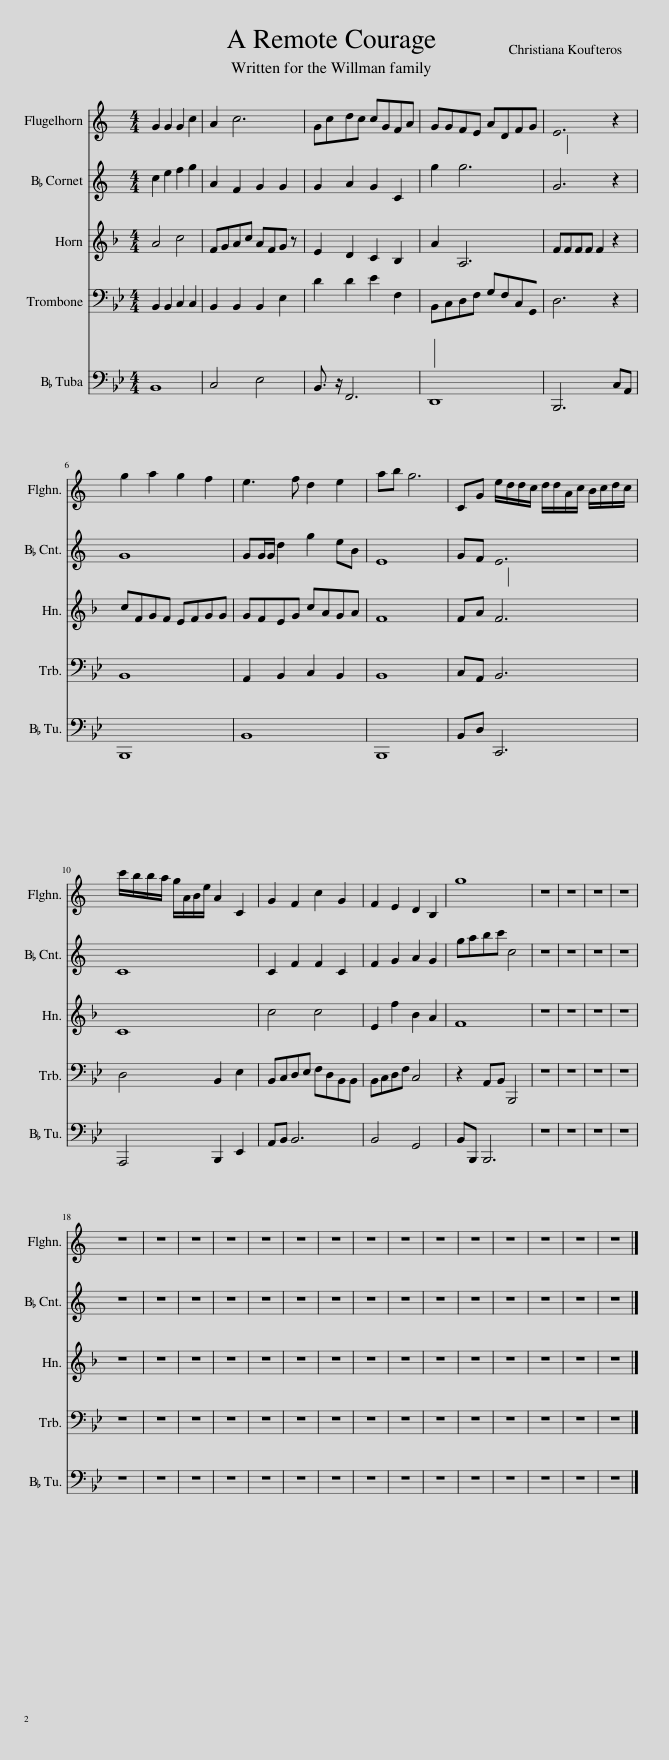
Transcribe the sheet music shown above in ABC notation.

X:1
%%score 1 2 3 4 5
L:1/8
M:4/4
I:linebreak $
K:Bb
V:1 treble transpose=-2
V:2 treble transpose=-2
V:3 treble transpose=-7
V:4 bass
V:5 bass
V:1
[K:C] G2 G2 G2 c2 | A2 c6 | Gcdc cGFA | GGFE ADFG | E6 z2 |$ %5
 g2 a2 g2 f2 | e3 f d2 e2 | ab g6 | CG e/d/d/c/ d/d/A/c/ B/c/d/c/ |$ c'/b/b/a/ g/A/B/e/ A2 C2 | %10
 G2 F2 c2 G2 | F2 E2 D2 B,2 | g8 | z8 | z8 | %15
 z8 | z8 |$ z8 | z8 | z8 | %20
 z8 | z8 | z8 | z8 | z8 | %25
 z8 | z8 | z8 | z8 | z8 | %30
 z8 | z8 |] %32
V:2
[K:C] c2 e2 f2 g2 | A2 F2 G2 G2 | G2 A2 G2 C2 | g2 g6 | G6 z2 |$ %5
 G8 | GG/G/ d2 g2 eB | E8 | GF E6 |$ C8 | %10
 C2 F2 F2 C2 | F2 G2 A2 G2 | gabc' c4 | z8 | z8 | %15
 z8 | z8 |$ z8 | z8 | z8 | %20
 z8 | z8 | z8 | z8 | z8 | %25
 z8 | z8 | z8 | z8 | z8 | %30
 z8 | z8 |] %32
V:3
[K:F] A4 c4 | FGAc AFG z | E2 D2 C2 B,2 | A2 A,6 | FFFF F2 z2 |$ %5
 cFGF EFGG | GFEG cAGA | F8 | FA F6 |$ C8 | %10
 c4 c4 | E2 f2 B2 A2 | F8 | z8 | z8 | %15
 z8 | z8 |$ z8 | z8 | z8 | %20
 z8 | z8 | z8 | z8 | z8 | %25
 z8 | z8 | z8 | z8 | z8 | %30
 z8 | z8 |] %32
V:4
 B,,2 B,,2 C,2 C,2 | B,,2 B,,2 B,,2 E,2 | D2 D2 E2 F,2 | B,,C,D,F, G,F,C,G,, | D,6 z2 |$ %5
 B,,8 | A,,2 B,,2 C,2 B,,2 | B,,8 | C,A,, B,,6 |$ D,4 B,,2 E,2 | %10
 B,,C,D,E, F,D,B,,B,, | B,,C,D,F, C,4 | z2 A,,B,, B,,,4 | z8 | z8 | %15
 z8 | z8 |$ z8 | z8 | z8 | %20
 z8 | z8 | z8 | z8 | z8 | %25
 z8 | z8 | z8 | z8 | z8 | %30
 z8 | z8 |] %32
V:5
 B,,8 | C,4 E,4 | B,,3/2 z/ F,,6 | D,,8 | B,,,6 C,A,, |$ %5
 B,,,8 | B,,8 | B,,,8 | B,,D, C,,6 |$ A,,,4 B,,,2 E,,2 | %10
 A,,B,, B,,6 | B,,4 G,,4 | B,,B,,, B,,,6 | z8 | z8 | %15
 z8 | z8 |$ z8 | z8 | z8 | %20
 z8 | z8 | z8 | z8 | z8 | %25
 z8 | z8 | z8 | z8 | z8 | %30
 z8 | z8 |] %32
